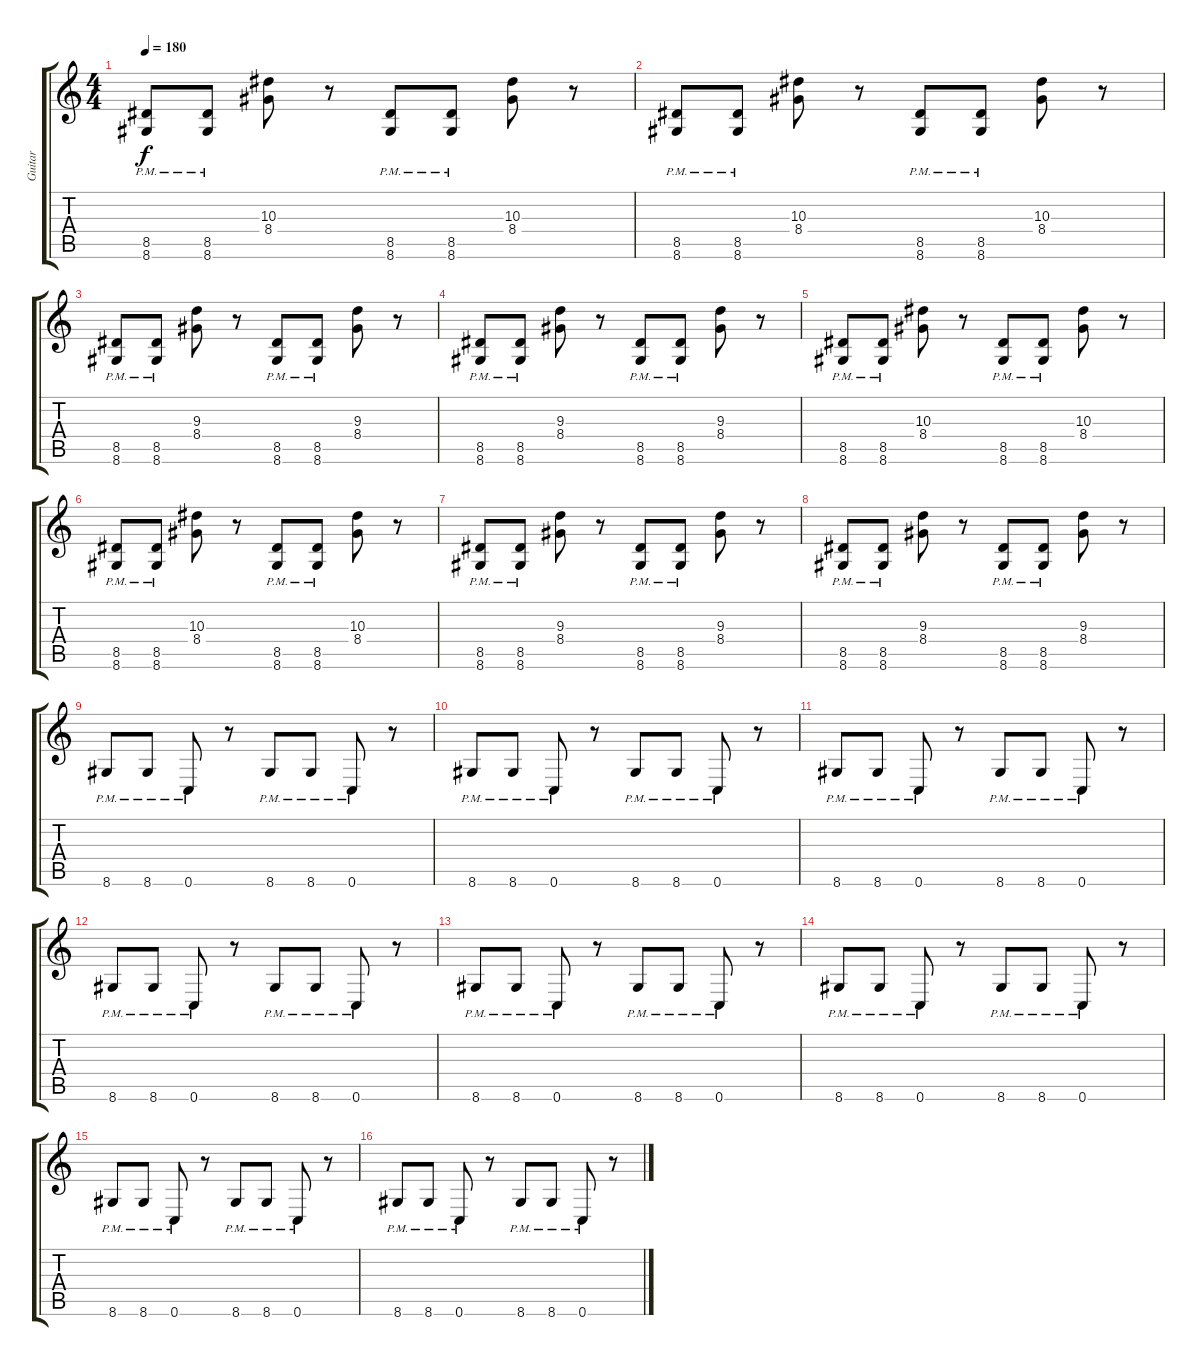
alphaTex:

\track ("Guitar" "Guitar") {instrument distortionguitar}
\staff {score tabs}
\tuning (D4 A3 F3 C3 G2 C2) {hide}
\ts (4 4)
\section ("" "")
\tempo 180
\clef g2
\ks c
(8.5{pm} 8.6{pm}).8{dy f} (8.5{pm} 8.6{pm}).8 (10.3 8.4).8 r.8 (8.5{pm} 8.6{pm}).8 (8.5{pm} 8.6{pm}).8 (10.3 8.4).8 r.8 |
(8.5{pm} 8.6{pm}).8 (8.5{pm} 8.6{pm}).8 (10.3 8.4).8 r.8 (8.5{pm} 8.6{pm}).8 (8.5{pm} 8.6{pm}).8 (10.3 8.4).8 r.8 |
(8.5{pm} 8.6{pm}).8 (8.5{pm} 8.6{pm}).8 (9.3 8.4).8 r.8 (8.5{pm} 8.6{pm}).8 (8.5{pm} 8.6{pm}).8 (9.3 8.4).8 r.8 |
(8.5{pm} 8.6{pm}).8 (8.5{pm} 8.6{pm}).8 (9.3 8.4).8 r.8 (8.5{pm} 8.6{pm}).8 (8.5{pm} 8.6{pm}).8 (9.3 8.4).8 r.8 |
(8.5{pm} 8.6{pm}).8 (8.5{pm} 8.6{pm}).8 (10.3 8.4).8 r.8 (8.5{pm} 8.6{pm}).8 (8.5{pm} 8.6{pm}).8 (10.3 8.4).8 r.8 |
(8.5{pm} 8.6{pm}).8 (8.5{pm} 8.6{pm}).8 (10.3 8.4).8 r.8 (8.5{pm} 8.6{pm}).8 (8.5{pm} 8.6{pm}).8 (10.3 8.4).8 r.8 |
(8.5{pm} 8.6{pm}).8 (8.5{pm} 8.6{pm}).8 (9.3 8.4).8 r.8 (8.5{pm} 8.6{pm}).8 (8.5{pm} 8.6{pm}).8 (9.3 8.4).8 r.8 |
(8.5{pm} 8.6{pm}).8 (8.5{pm} 8.6{pm}).8 (9.3 8.4).8 r.8 (8.5{pm} 8.6{pm}).8 (8.5{pm} 8.6{pm}).8 (9.3 8.4).8 r.8 |
\section ("" "")
8.6{pm}.8 8.6{pm}.8 0.6{pm}.8 r.8 8.6{pm}.8 8.6{pm}.8 0.6{pm}.8 r.8 |
8.6{pm}.8 8.6{pm}.8 0.6{pm}.8 r.8 8.6{pm}.8 8.6{pm}.8 0.6{pm}.8 r.8 |
8.6{pm}.8 8.6{pm}.8 0.6{pm}.8 r.8 8.6{pm}.8 8.6{pm}.8 0.6{pm}.8 r.8 |
8.6{pm}.8 8.6{pm}.8 0.6{pm}.8 r.8 8.6{pm}.8 8.6{pm}.8 0.6{pm}.8 r.8 |
8.6{pm}.8 8.6{pm}.8 0.6{pm}.8 r.8 8.6{pm}.8 8.6{pm}.8 0.6{pm}.8 r.8 |
8.6{pm}.8 8.6{pm}.8 0.6{pm}.8 r.8 8.6{pm}.8 8.6{pm}.8 0.6{pm}.8 r.8 |
8.6{pm}.8 8.6{pm}.8 0.6{pm}.8 r.8 8.6{pm}.8 8.6{pm}.8 0.6{pm}.8 r.8 |
8.6{pm}.8 8.6{pm}.8 0.6{pm}.8 r.8 8.6{pm}.8 8.6{pm}.8 0.6{pm}.8 r.8
